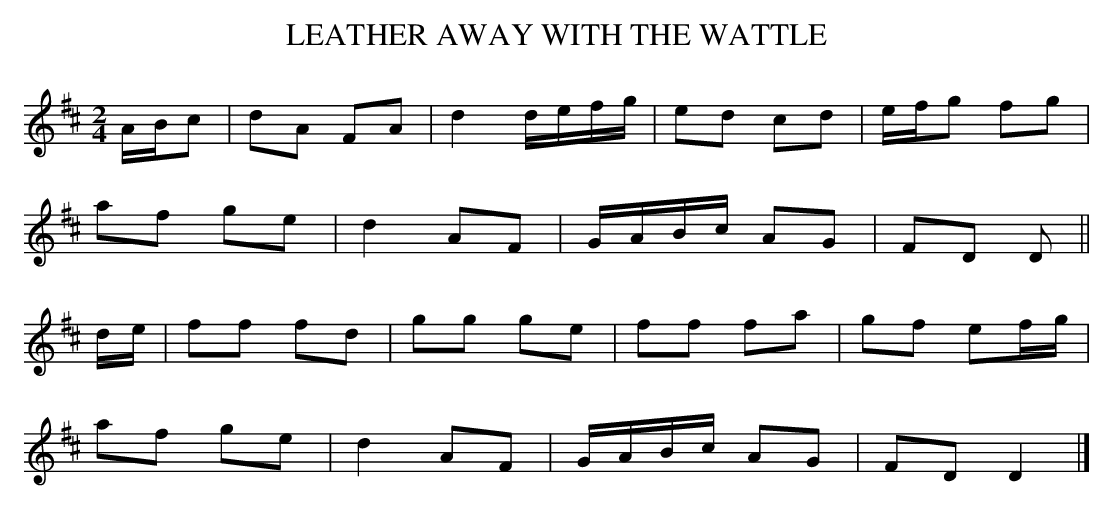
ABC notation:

X:1
T:LEATHER AWAY WITH THE WATTLE
Y:"lively"
M:2/4
L:1/8
K:D
A/B/c|dA FA|d2 d/e/f/g/|ed cd|e/f/g fg|
af ge|d2 AF|G/A/B/c/ AG|FD D||
d/e/|ff fd|gg ge|ff fa|gf ef/g/|
af ge|d2 AF|G/A/B/c/ AG|FD D2|]
